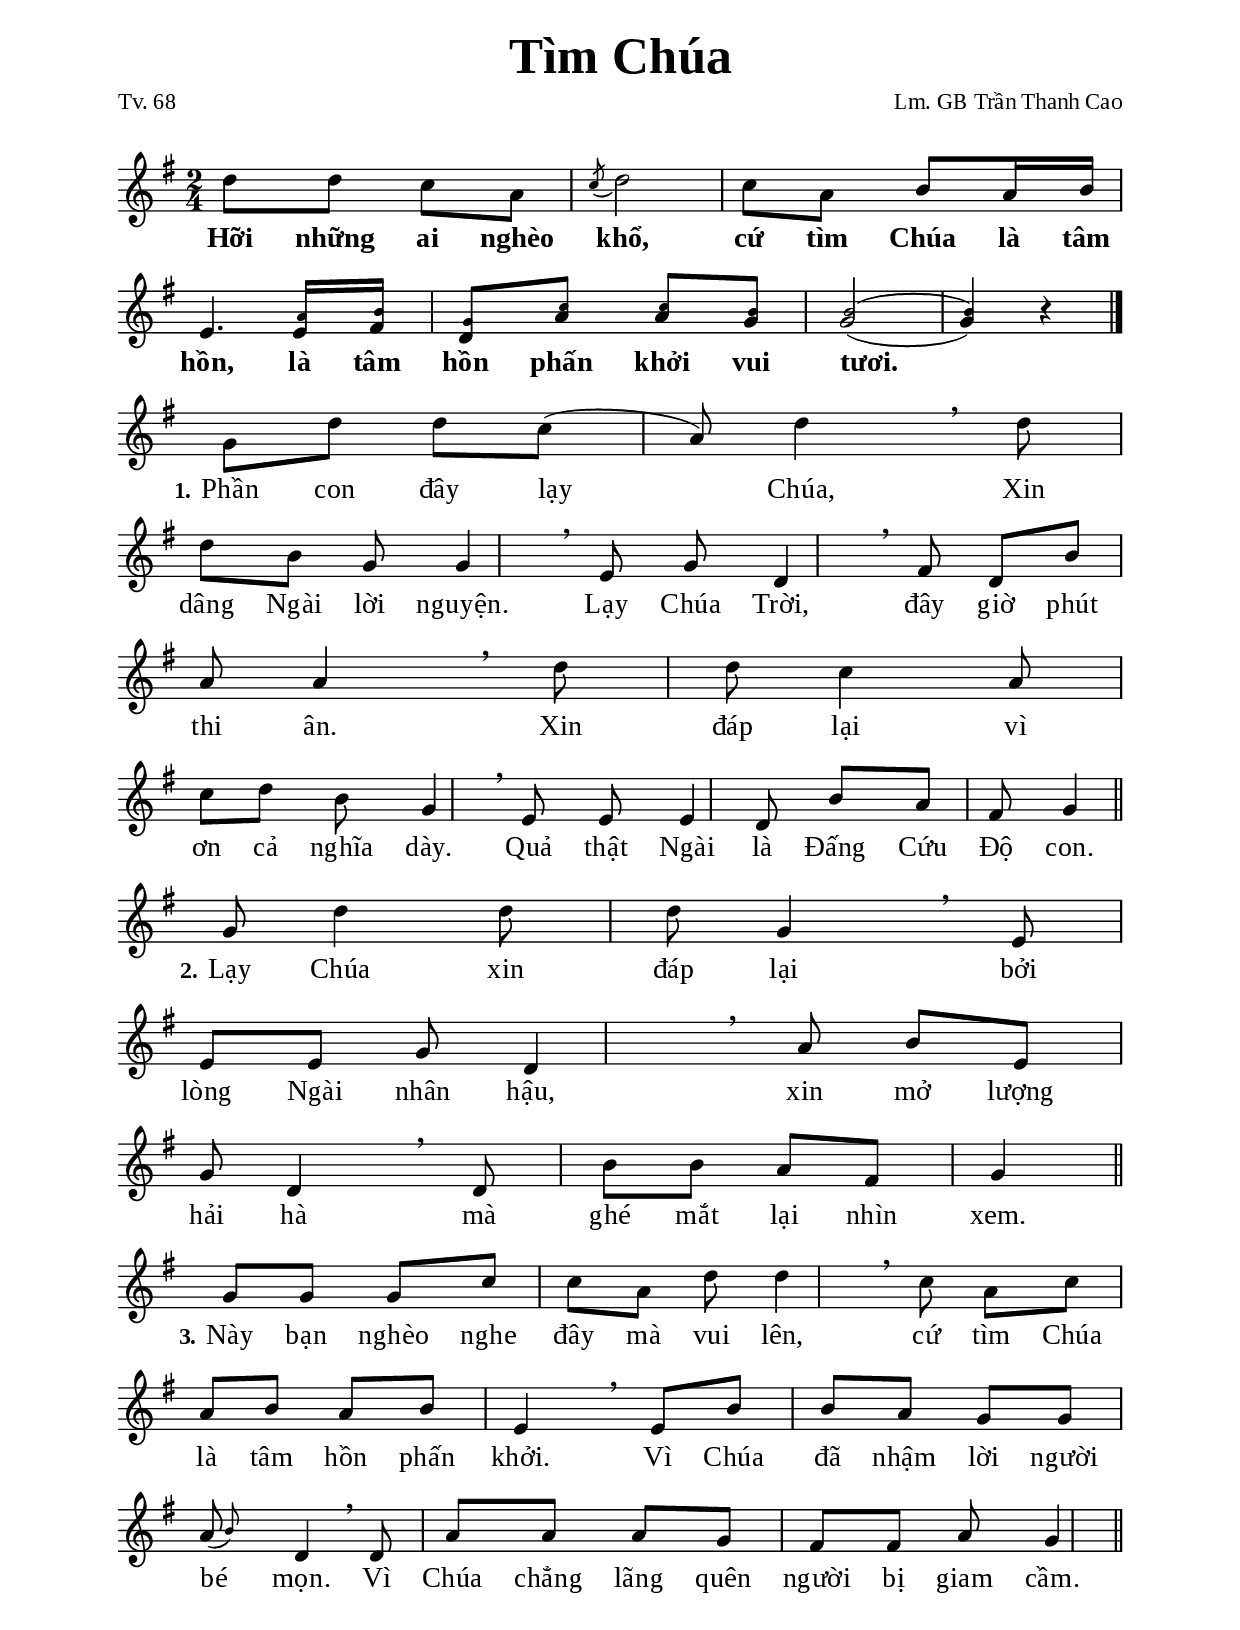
% Cài đặt chung
\version "2.22.1"
\include "english.ly"

\header {
  title = \markup { \fontsize #3 "Tìm Chúa" }
  poet = "Tv. 68"
  composer = "Lm. GB Trần Thanh Cao"
  arranger = " "
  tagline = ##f
}

% Nhạc điệp khúc
nhacDiepKhucSop = \relative c'' {
  d8 d c a |
  \acciaccatura c8 d2 |
  c8 a b a16 b |
  e,4. e16 fs |
  d8 a' a g |
  g2 _( |
  g4) r \bar "|."
}

nhacDiepKhucBas = \relative c'' {
  \skip 2
  \skip 2
  \skip 2
  \skip 4. a16 b |
  g8 c c b |
  b2 ^( |
  b4) r
}

% Nhạc phiên khúc
nhacPhienKhucMot = \relative c'' {
  g8 d' d c (a) d4 \breathe
  d8 d b g g4 \breathe
  e8 g d4 \breathe
  fs8 d b' a a4 \breathe
  d8 d c4 a8 c d b g4 \breathe
  e8 e e4 d8 b' a fs g4 \bar "||"
}

nhacPhienKhucHai = \relative c'' {
  g8 d'4 d8 d g,4 \breathe
  e8 e e g d4 \breathe
  a'8 b e, g d4 \breathe
  d8 b' b a fs g4 \bar "||"
}

nhacPhienKhucBa = \relative c'' {
  #(define afterGraceFraction (cons 1 4))
  g8 g g c c a d d4 \breathe
  c8 a c a b a b e,4 \breathe
  e8 b' b a g g \afterGrace a (\tweak font-size #-4 b) d,4 \breathe
  d8 a' a a g fs fs a g4 \bar "||"
}

% Lời điệp khúc
loiDiepKhuc = \lyricmode {
  Hỡi những ai nghèo khổ,
  cứ tìm Chúa là tâm hồn,
  là tâm hồn phấn khởi vui tươi.
}

% Lời phiên khúc
loiPhienKhucMot = \lyricmode {
  \set stanza = #"1."
  Phần con đây lạy Chúa,
  Xin dâng Ngài lời nguyện.
  Lạy Chúa Trời, đây giờ phút thi ân.
  Xin đáp lại vì ơn cả nghĩa dày.
  Quả thật Ngài là Đấng Cứu Độ con.
}

loiPhienKhucHai = \lyricmode {
  \set stanza = #"2."
  Lạy Chúa xin đáp lại bởi lòng Ngài nhân hậu,
  xin mở lượng hải hà mà ghé mắt lại nhìn xem.
}

loiPhienKhucBa = \lyricmode {
  \set stanza = #"3."
  Này bạn nghèo nghe đây mà vui lên,
  cứ tìm Chúa là tâm hồn phấn khởi.
  Vì Chúa đã nhậm lời người bé mọn.
  Vì Chúa chẳng lãng quên người bị giam cầm.
}


% Dàn trang
\paper {
  #(set-paper-size "a4")
  top-margin = 20\mm
  bottom-margin = 10\mm
  left-margin = 20\mm
  right-margin = 20\mm
  indent = #0
  #(define fonts
    (make-pango-font-tree
      "Liberation Serif"
      "Liberation Serif"
      "Liberation Serif"
      (/ 20 20)))
  page-count = #1
  system-system-spacing = #'((basic-distance . 12.5))
  score-system-spacing = #'((basic-distance . 12.5))
}

% Thiết lập tông và nhịp
TongNhip = { \key g \major \time 2/4 }

% Đổi kích thước nốt cho bè phụ
notBePhu =
#(define-music-function (font-size music) (number? ly:music?)
   (for-some-music
     (lambda (m)
       (if (music-is-of-type? m 'rhythmic-event)
           (begin
             (set! (ly:music-property m 'tweaks)
                   (cons `(font-size . ,font-size)
                         (ly:music-property m 'tweaks)))
             #t)
           #f))
     music)
   music)

\score {
  \new ChoirStaff <<
    \new Staff = diepKhuc \with {
        \consists "Merge_rests_engraver"
        %\magnifyStaff #(magstep +1)
        printPartCombineTexts = ##f
      }
      <<
      \new Voice \TongNhip \partCombine 
        \notBePhu -3 { \nhacDiepKhucBas }
        \nhacDiepKhucSop
      \new NullVoice = nhacThamChieu \nhacDiepKhucSop
      \new Lyrics \lyricsto nhacThamChieu \loiDiepKhuc
      >>
  >>
  \layout {
    \override Lyrics.LyricText.font-series = #'bold
    \override Lyrics.LyricText.font-size = #+2
    \override Lyrics.LyricSpace.minimum-distance = #4
    \override Score.BarNumber.break-visibility = ##(#f #f #f)
    \override Score.SpacingSpanner.uniform-stretching = ##t
  }
}

\score {
  \new ChoirStaff <<
    \new Staff = phienKhuc \with {
        %\magnifyStaff #(magstep +1)
      }
      <<
      \new Voice = beSop {
        \key g \major \time 2/4 \nhacPhienKhucMot
      }
    >>
    \new Lyrics \lyricsto beSop \loiPhienKhucMot
  >>
  \layout {
    \override Staff.TimeSignature.transparent = ##t
    \override Lyrics.LyricText.font-size = #+2
    \override Lyrics.LyricSpace.minimum-distance = #3
    \override Score.BarNumber.break-visibility = ##(#f #f #f)
    \override Score.SpacingSpanner.uniform-stretching = ##t
    \set Score.barAlways = ##t
    \set Score.defaultBarType = ""
  } 
}

\score {
  \new ChoirStaff <<
    \new Staff = phienKhuc \with {
        %\magnifyStaff #(magstep +1)
      }
      <<
      \new Voice = beSop {
        \key g \major \time 2/4 \nhacPhienKhucHai
      }
    >>
    \new Lyrics \lyricsto beSop \loiPhienKhucHai
  >>
  \layout {
    \override Staff.TimeSignature.transparent = ##t
    \override Lyrics.LyricText.font-size = #+2
    \override Lyrics.LyricSpace.minimum-distance = #3.5
    \override Score.BarNumber.break-visibility = ##(#f #f #f)
    \override Score.SpacingSpanner.uniform-stretching = ##t
    \set Score.barAlways = ##t
    \set Score.defaultBarType = ""
  } 
}

\score {
  \new ChoirStaff <<
    \new Staff = phienKhuc \with {
        %\magnifyStaff #(magstep +1)
      }
      <<
      \new Voice = beSop {
        \key g \major \time 2/4 \nhacPhienKhucBa
      }
    >>
    \new Lyrics \lyricsto beSop \loiPhienKhucBa
  >>
  \layout {
    \override Staff.TimeSignature.transparent = ##t
    \override Lyrics.LyricText.font-size = #+2
    \override Lyrics.LyricSpace.minimum-distance = #3
    \override Score.BarNumber.break-visibility = ##(#f #f #f)
    \override Score.SpacingSpanner.uniform-stretching = ##t
    \set Score.barAlways = ##t
    \set Score.defaultBarType = ""
  } 
}
